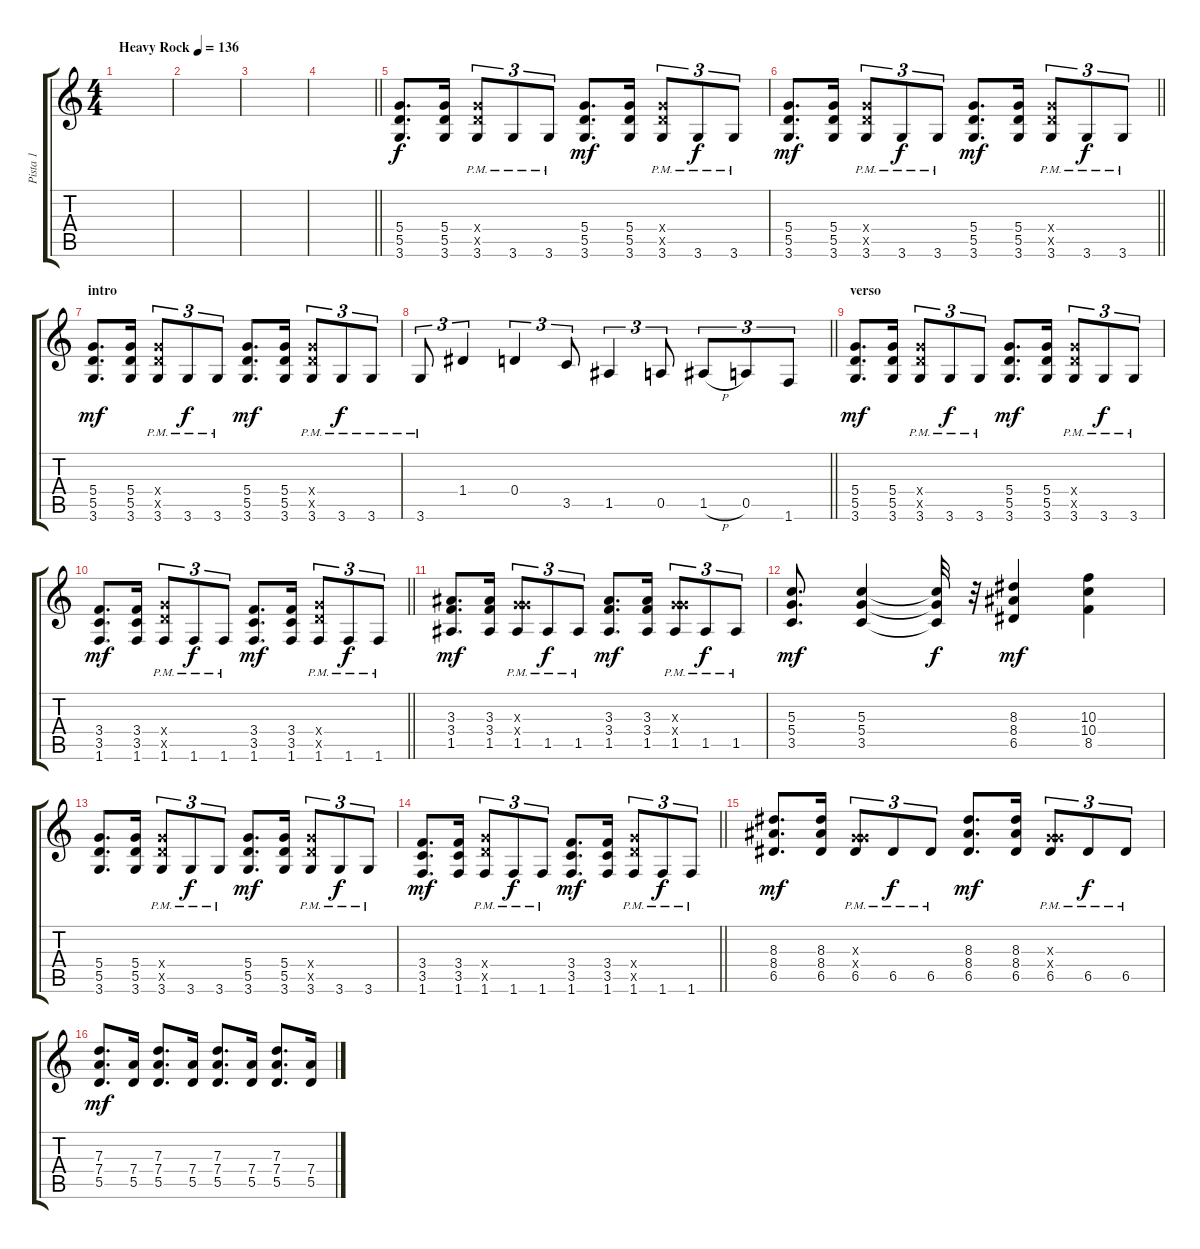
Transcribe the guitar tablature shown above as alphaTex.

\track ("Pista 1" "Pista 1") {instrument distortionguitar}
\staff {score tabs}
\tuning (E4 B3 G3 D3 A2 E2) {hide}
\ts (4 4)
\tempo (136 "Heavy Rock")
\clef g2
\ks c
|
|
|
\barLineRight lightlight
|
(5.4 5.5 3.6).8{d} (5.4 5.5 3.6).16 (5.4{x} 5.5{x} 3.6{pm}).8{tu (3 2)} 3.6{pm}.8{tu (3 2) dy f} 3.6{pm}.8{tu (3 2)} (5.4 5.5 3.6).8{d dy mf} (5.4 5.5 3.6).16 (5.4{x} 5.5{x} 3.6{pm}).8{tu (3 2)} 3.6{pm}.8{tu (3 2) dy f} 3.6{pm}.8{tu (3 2)} |
\barLineRight lightlight
(5.4 5.5 3.6).8{d dy mf} (5.4 5.5 3.6).16 (5.4{x} 5.5{x} 3.6{pm}).8{tu (3 2)} 3.6{pm}.8{tu (3 2) dy f} 3.6{pm}.8{tu (3 2)} (5.4 5.5 3.6).8{d dy mf} (5.4 5.5 3.6).16 (5.4{x} 5.5{x} 3.6{pm}).8{tu (3 2)} 3.6{pm}.8{tu (3 2) dy f} 3.6{pm}.8{tu (3 2)} |
\section ("" "intro")
(5.4 5.5 3.6).8{d dy mf} (5.4 5.5 3.6).16 (5.4{x} 5.5{x} 3.6{pm}).8{tu (3 2)} 3.6{pm}.8{tu (3 2) dy f} 3.6{pm}.8{tu (3 2)} (5.4 5.5 3.6).8{d dy mf} (5.4 5.5 3.6).16 (5.4{x} 5.5{x} 3.6{pm}).8{tu (3 2)} 3.6{pm}.8{tu (3 2) dy f} 3.6{pm}.8{tu (3 2)} |
\barLineRight lightlight
3.6{pm}.8{tu (3 2)} 1.4.4{tu (3 2)} 0.4.4{tu (3 2)} 3.5.8{tu (3 2)} 1.5.4{tu (3 2)} 0.5.8{tu (3 2)} 1.5{h}.8{tu (3 2)} 0.5.8{tu (3 2)} 1.6.8{tu (3 2)} |
\section ("" "verso")
(5.4 5.5 3.6).8{d dy mf} (5.4 5.5 3.6).16 (5.4{x} 5.5{x} 3.6{pm}).8{tu (3 2)} 3.6{pm}.8{tu (3 2) dy f} 3.6{pm}.8{tu (3 2)} (5.4 5.5 3.6).8{d dy mf} (5.4 5.5 3.6).16 (5.4{x} 5.5{x} 3.6{pm}).8{tu (3 2)} 3.6{pm}.8{tu (3 2) dy f} 3.6{pm}.8{tu (3 2)} |
\barLineRight lightlight
(3.4 3.5 1.6).8{d dy mf} (3.4 3.5 1.6).16 (5.4{x} 5.5{x} 1.6{pm}).8{tu (3 2)} 1.6{pm}.8{tu (3 2) dy f} 1.6{pm}.8{tu (3 2)} (3.4 3.5 1.6).8{d dy mf} (3.4 3.5 1.6).16 (5.4{x} 5.5{x} 1.6{pm}).8{tu (3 2)} 1.6{pm}.8{tu (3 2) dy f} 1.6{pm}.8{tu (3 2)} |
(3.3 3.4 1.5).8{d dy mf} (3.3 3.4 1.5).16 (0.3{x} 5.4{x} 1.5{pm}).8{tu (3 2)} 1.5{pm}.8{tu (3 2) dy f} 1.5{pm}.8{tu (3 2)} (3.3 3.4 1.5).8{d dy mf} (3.3 3.4 1.5).16 (0.3{x} 5.4{x} 1.5{pm}).8{tu (3 2)} 1.5{pm}.8{tu (3 2) dy f} 1.5{pm}.8{tu (3 2)} |
(5.3 5.4 3.5).8{d dy mf} (5.3 5.4 3.5).4 (5.3{t} 5.4{t} 3.5{t}).32{dy f} r.32 (8.3 8.4 6.5).4{dy mf} (10.3 10.4 8.5).4 |
(5.4 5.5 3.6).8{d} (5.4 5.5 3.6).16 (5.4{x} 5.5{x} 3.6{pm}).8{tu (3 2)} 3.6{pm}.8{tu (3 2) dy f} 3.6{pm}.8{tu (3 2)} (5.4 5.5 3.6).8{d dy mf} (5.4 5.5 3.6).16 (5.4{x} 5.5{x} 3.6{pm}).8{tu (3 2)} 3.6{pm}.8{tu (3 2) dy f} 3.6{pm}.8{tu (3 2)} |
\barLineRight lightlight
(3.4 3.5 1.6).8{d dy mf} (3.4 3.5 1.6).16 (5.4{x} 5.5{x} 1.6{pm}).8{tu (3 2)} 1.6{pm}.8{tu (3 2) dy f} 1.6{pm}.8{tu (3 2)} (3.4 3.5 1.6).8{d dy mf} (3.4 3.5 1.6).16 (5.4{x} 5.5{x} 1.6{pm}).8{tu (3 2)} 1.6{pm}.8{tu (3 2) dy f} 1.6{pm}.8{tu (3 2)} |
(8.3 8.4 6.5).8{d dy mf} (8.3 8.4 6.5).16 (0.3{x} 5.4{x} 6.5{pm}).8{tu (3 2)} 6.5{pm}.8{tu (3 2) dy f} 6.5{pm}.8{tu (3 2)} (8.3 8.4 6.5).8{d dy mf} (8.3 8.4 6.5).16 (0.3{x} 5.4{x} 6.5{pm}).8{tu (3 2)} 6.5{pm}.8{tu (3 2) dy f} 6.5{pm}.8{tu (3 2)} |
(7.3 7.4 5.5).8{d dy mf} (7.4 5.5).16 (7.3 7.4 5.5).8{d} (7.4 5.5).16 (7.3 7.4 5.5).8{d} (7.4 5.5).16 (7.3 7.4 5.5).8{d} (7.4 5.5).16
